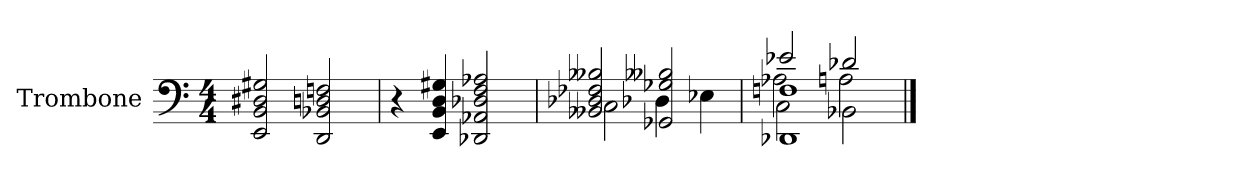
**kern
*part1
*staff1
*I"Trombone
*I'Tbn.
*clefF4
*M4/4
=1
2EE 2BB 2D#X 2G#X
2DD 2BB-X 2Dn 2Fn
=2
4r
4EE 4BB 4D 4G#X
2DD-X 2AA-X 2D-X 2F 2A-X
=3
*^
2BB--X 2D-X 2F-X 2B--X	2C
2GG-X 2G-X 2B--X	4D-X
.	4E-X
=4	=4
*^	*^
1DD-X 1Fn	2C	2e-X	2A-X
.	2BB-X	2d-X	2An
*v	*v	*v	*v
==
*-
